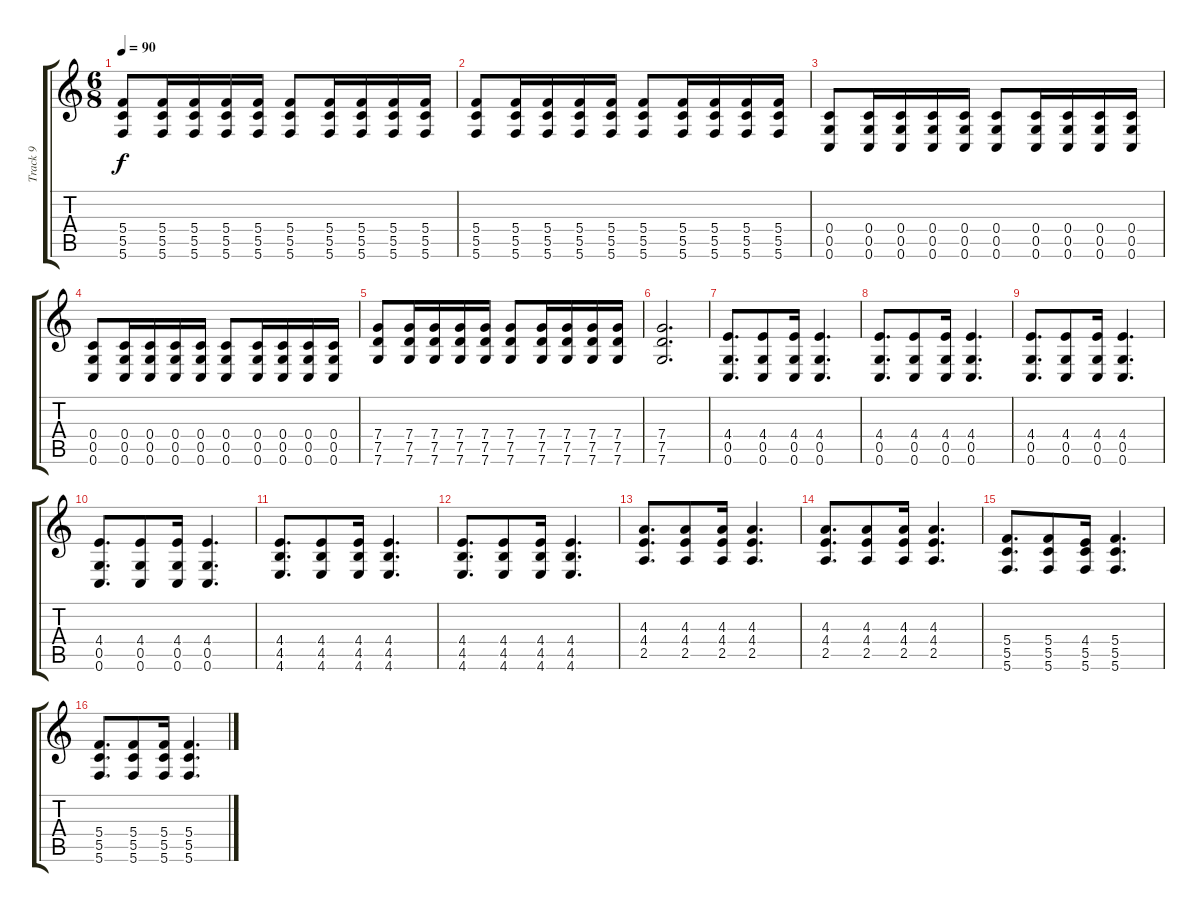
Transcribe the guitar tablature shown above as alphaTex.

\track ("Track 9" "Track 9") {instrument electricguitarclean}
\staff {score tabs}
\tuning (D4 A3 F3 C3 G2 C2) {hide}
\ts (6 8)
\tempo 90
\clef g2
\ks c
(5.4 5.5 5.6).8{dy f} (5.4 5.5 5.6).16 (5.4 5.5 5.6).16 (5.4 5.5 5.6).16 (5.4 5.5 5.6).16 (5.4 5.5 5.6).8 (5.4 5.5 5.6).16 (5.4 5.5 5.6).16 (5.4 5.5 5.6).16 (5.4 5.5 5.6).16 |
(5.4 5.5 5.6).8 (5.4 5.5 5.6).16 (5.4 5.5 5.6).16 (5.4 5.5 5.6).16 (5.4 5.5 5.6).16 (5.4 5.5 5.6).8 (5.4 5.5 5.6).16 (5.4 5.5 5.6).16 (5.4 5.5 5.6).16 (5.4 5.5 5.6).16 |
(0.4 0.5 0.6).8 (0.4 0.5 0.6).16 (0.4 0.5 0.6).16 (0.4 0.5 0.6).16 (0.4 0.5 0.6).16 (0.4 0.5 0.6).8 (0.4 0.5 0.6).16 (0.4 0.5 0.6).16 (0.4 0.5 0.6).16 (0.4 0.5 0.6).16 |
(0.4 0.5 0.6).8 (0.4 0.5 0.6).16 (0.4 0.5 0.6).16 (0.4 0.5 0.6).16 (0.4 0.5 0.6).16 (0.4 0.5 0.6).8 (0.4 0.5 0.6).16 (0.4 0.5 0.6).16 (0.4 0.5 0.6).16 (0.4 0.5 0.6).16 |
(7.4 7.5 7.6).8 (7.4 7.5 7.6).16 (7.4 7.5 7.6).16 (7.4 7.5 7.6).16 (7.4 7.5 7.6).16 (7.4 7.5 7.6).8 (7.4 7.5 7.6).16 (7.4 7.5 7.6).16 (7.4 7.5 7.6).16 (7.4 7.5 7.6).16 |
(7.4 7.5 7.6).2{d} |
(4.4 0.5 0.6).8{d} (4.4 0.5 0.6).8 (4.4 0.5 0.6).16 (4.4 0.5 0.6).4{d} |
(4.4 0.5 0.6).8{d} (4.4 0.5 0.6).8 (4.4 0.5 0.6).16 (4.4 0.5 0.6).4{d} |
(4.4 0.5 0.6).8{d} (4.4 0.5 0.6).8 (4.4 0.5 0.6).16 (4.4 0.5 0.6).4{d} |
(4.4 0.5 0.6).8{d} (4.4 0.5 0.6).8 (4.4 0.5 0.6).16 (4.4 0.5 0.6).4{d} |
(4.4 4.5 4.6).8{d} (4.4 4.5 4.6).8 (4.4 4.5 4.6).16 (4.4 4.5 4.6).4{d} |
(4.4 4.5 4.6).8{d} (4.4 4.5 4.6).8 (4.4 4.5 4.6).16 (4.4 4.5 4.6).4{d} |
(4.3 4.4 2.5).8{d} (4.3 4.4 2.5).8 (4.3 4.4 2.5).16 (4.3 4.4 2.5).4{d} |
(4.3 4.4 2.5).8{d} (4.3 4.4 2.5).8 (4.3 4.4 2.5).16 (4.3 4.4 2.5).4{d} |
(5.4 5.5 5.6).8{d} (5.4 5.5 5.6).8 (4.4 5.5 5.6).16 (5.4 5.5 5.6).4{d} |
(5.4 5.5 5.6).8{d} (5.4 5.5 5.6).8 (5.4 5.5 5.6).16 (5.4 5.5 5.6).4{d}
